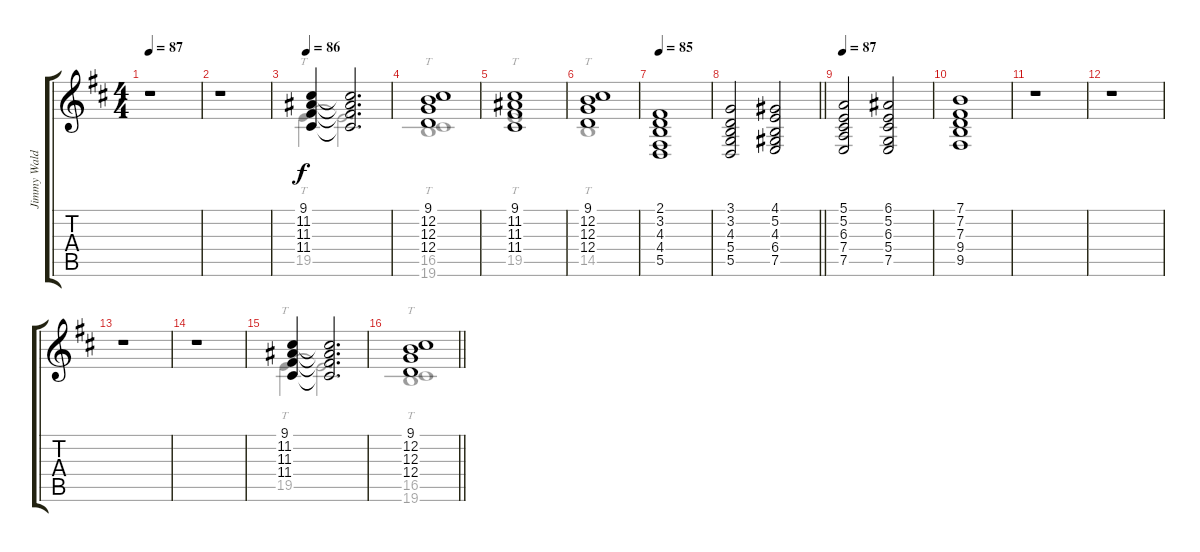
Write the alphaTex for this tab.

\track ("Jimmy Waldo-2" "Jimmy Wald") {instrument synthstrings1}
\staff {score tabs}
\tuning (E4 B3 G3 D3 A2 E2) {hide}
\voice
\ts (4 4)
\tempo 87
\clef g2
\ks d
r.1{dy f} |
r.1 |
\tempo 86
(9.1 11.2 11.3 11.4).4 (9.1{t} 11.2{t} 11.3{t} 11.4{t}).2{d} |
(9.1 12.2 12.3 12.4).1 |
(9.1 11.2 11.3 11.4).1 |
(9.1 12.2 12.3 12.4).1 |
\tempo 85
(2.1 3.2 4.3 4.4 5.5).1 |
\barLineRight lightlight
(3.1 3.2 4.3 5.4 5.5).2 (4.1 5.2 4.3 6.4 7.5).2 |
\tempo 87
(5.1 5.2 6.3 7.4 7.5).2 (6.1 5.2 6.3 5.4 7.5).2 |
(7.1 7.2 7.3 9.4 9.5).1 |
r.1 |
r.1 |
r.1 |
r.1 |
(9.1 11.2 11.3 11.4).4 (9.1{t} 11.2{t} 11.3{t} 11.4{t}).2{d} |
\barLineRight lightlight
(9.1 12.2 12.3 12.4).1
\voice
\clef g2
\ottava regular
\simile none
\ks d
|
|
19.5.4{tt} 19.5{t}.2{d} |
(16.5 19.6).1{tt} |
19.5.1{tt} |
14.5.1{tt} |
|
\barLineRight lightlight
|
|
|
|
|
|
|
19.5.4{tt} 19.5{t}.2{d} |
\barLineRight lightlight
(16.5 19.6).1{tt}
